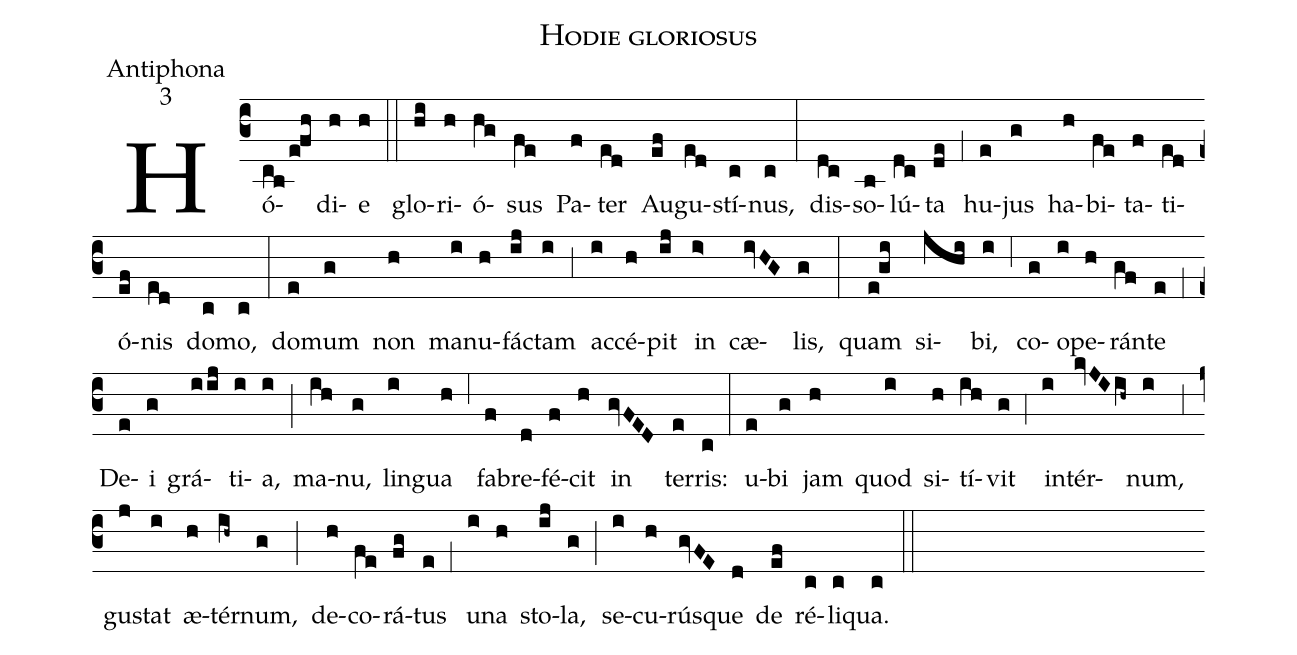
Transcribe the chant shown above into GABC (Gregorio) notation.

name:Hodie gloriosus;
office-part:Antiphona;
mode:3;
%%
(c3) Hó(cb/e!fh)di(h)e(h) (::)
glo(hi)ri(h)ó(hg)sus(fe) Pa(f)ter(ed) Au(ef)gu(ed)stí(c)nus,(c) (:)
dis(dc)so(b)lú(dc)ta(de) (,1) hu(e)jus(g) ha(h)bi(fe)ta(f)ti(ed)ó(ef)nis(ed) do(c)mo,(c) (:)
do(e)mum(g) non(h) ma(i)nu(h)fá(ij)ctam(i) (,3) ac(i)cé(h)pit(ij) in(i>) cæ(ivHG)lis,(g) (:)
quam(e!gi) si(jhi)bi,(i) (,6) co(g)o(i)pe(h)rán(gf)te(e) (,1) De(e)i(g) grá(iij)ti(i)a,(i) (;) ma(ih)nu,(g) lin(i)gua(h) (,6) fa(f)bre(d)fé(f)cit(h) in(gvFED) ter(e)ris:(c) (:)
u(e)bi(g) jam(h) quod(i) si(h)tí(ih)vit(g) (,4) in(i)tér(kvJIih~)num,(i) (,3) gu(j)stat(i) æ(h)tér(ih~)num,(g) (;) de(h)co(fe)rá(fg)tus(e) (,1) u(i)na(h) sto(ij)la,(g) (;) se(i)cu(h)rú(gvFE)sque(d) de(ef) ré(c)li(c)qua.(c) (::)
